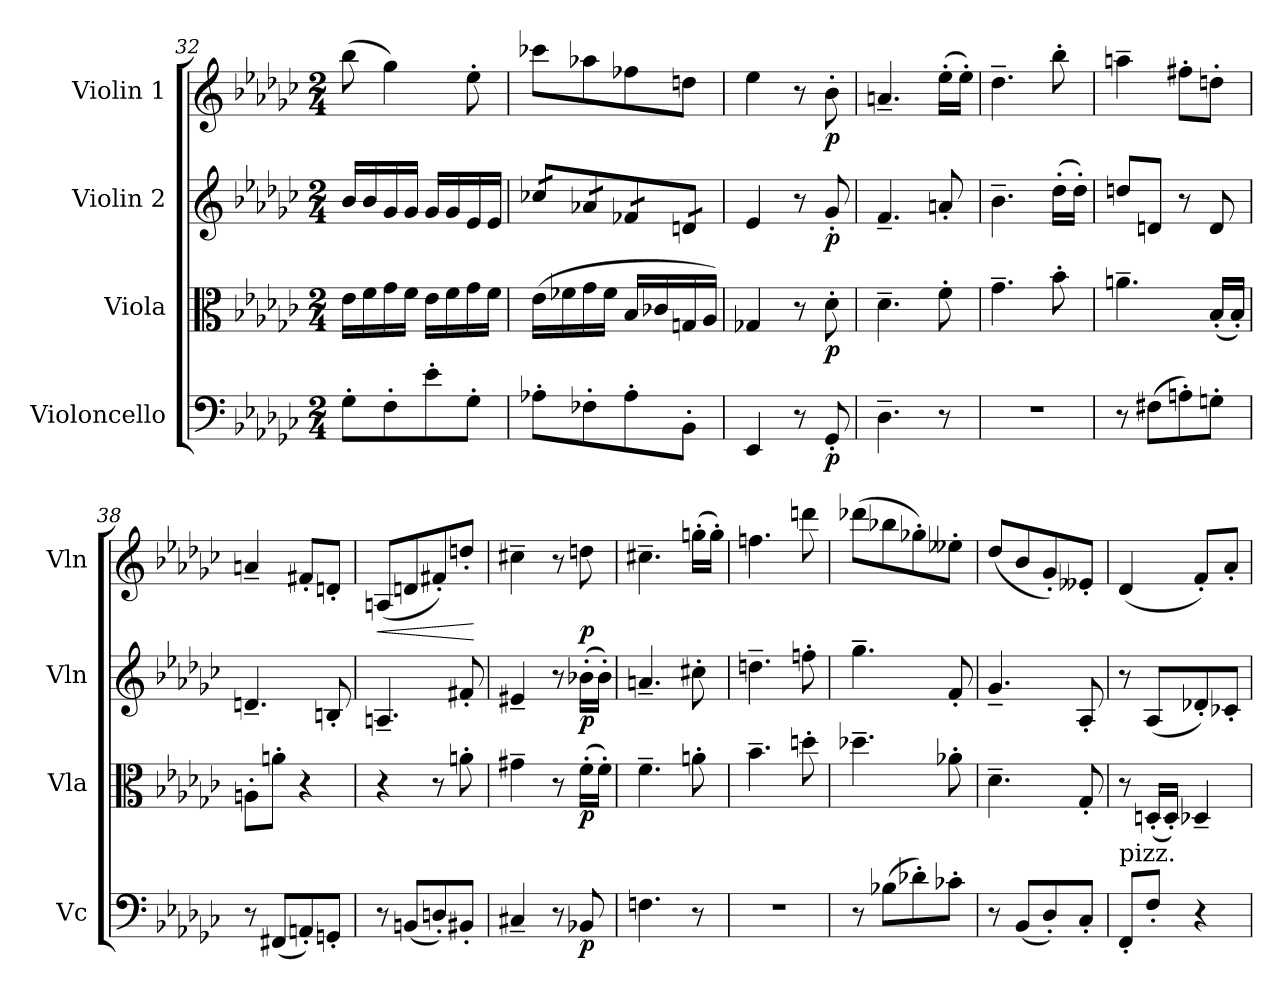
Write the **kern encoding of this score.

**kern	**dynam	**kern	**dynam	**kern	**dynam	**kern	**dynam
*part4	*part4	*part3	*part3	*part2	*part2	*part1	*part1
*staff4	*staff4	*staff3	*staff3	*staff2	*staff2	*staff1	*staff1
*I"Violoncello	*	*I"Viola	*	*I"Violin 2	*	*I"Violin 1	*
*I'Vc	*	*I'Vla	*	*I'Vln	*	*I'Vln	*
*clefF4	*	*clefC3	*	*clefG2	*	*clefG2	*
*k[b-e-a-d-g-c-]	*	*k[b-e-a-d-g-c-]	*	*k[b-e-a-d-g-c-]	*	*k[b-e-a-d-g-c-]	*
*M2/4	*	*M2/4	*	*M2/4	*	*M2/4	*
=32	=32	=32	=32	=32	=32	=32	=32
8G-'\L	.	16e-\LL	.	16b-/LL	.	(8bb-\	.
.	.	16f\	.	16b-/	.	.	.
8F'\	.	16g-\	.	16g-/	.	4gg-\)	.
.	.	16f\JJ	.	16g-/JJ	.	.	.
8e-'\	.	16e-\LL	.	16g-/LL	.	.	.
.	.	16f\	.	16g-/	.	.	.
8G-'\J	.	16g-\	.	16e-/	.	8ee-'\	.
.	.	16f\JJ	.	16e-/JJ	.	.	.
=33	=33	=33	=33	=33	=33	=33	=33
*	*	*	*	*tremolo	*	*	*
8A-X'\L	.	(16e-\LL	.	16cc-X/LL	.	8ccc-X\L	.
.	.	16f-X\	.	16cc-X/	.	.	.
8F-X'\	.	16g-\	.	16a-X/	.	8aa-X\	.
.	.	16f-\JJ	.	16a-X/	.	.	.
8A-'\	.	16B-/LL	.	16f-X/	.	8ff-X\	.
.	.	16c-X/	.	16f-X/	.	.	.
8BB-'\J	.	16Gn/	.	16dn/	.	8ddn\J	.
.	.	16A-/JJ)	.	16dn/JJ	.	.	.
*	*	*	*	*Xtremolo	*	*	*
=34	=34	=34	=34	=34	=34	=34	=34
4EE-/	.	4G-X/	.	4e-/	.	4ee-\	.
8r	.	8r	.	8r	.	8r	.
!	!LO:DY:b	!	!LO:DY:b	!	!LO:DY:b	!	!LO:DY:b
8GG-'/	p	8d-'\	p	8g-'/	p	8b-'\	p
=35	=35	=35	=35	=35	=35	=35	=35
4.D-~\	.	4.d-~\	.	4.f~/	.	4.an~/	.
8r	.	8f'\	.	8an'/	.	(16ee-'\LL	.
.	.	.	.	.	.	16ee-'\JJ)	.
!!LO:PB:g=z
=36	=36	=36	=36	=36	=36	=36	=36
2r	.	4.g-~\	.	4.b-~\	.	4.dd-~\	.
.	.	8b-'\	.	(16dd-'\LL	.	8bb-'\	.
.	.	.	.	16dd-'\JJ)	.	.	.
=37	=37	=37	=37	=37	=37	=37	=37
8r	.	4.an~\	.	8ddn/L	.	4aan~\	.
(8F#X\L	.	.	.	8dn/J	.	.	.
8An'\)	.	.	.	8r	.	8ff#X'\L	.
8Gn'\J	.	(16B-'/LL	.	8d/	.	8ddn'\J	.
.	.	16B-'/JJ)	.	.	.	.	.
=38	=38	=38	=38	=38	=38	=38	=38
8r	.	8An'\L	.	4.dn~/	.	4an~/	.
(8FF#X/L	.	8an'\J	.	.	.	.	.
8AAn'/)	.	4r	.	.	.	8f#X'/L	.
8GGn'/J	.	.	.	8Bn'/	.	8dn'/J	.
=39	=39	=39	=39	=39	=39	=39	=39
!	!	!	!	!	!	!	!LO:HP:b
8r	.	4r	.	4.An~/	.	(8An/L	<
(8BBn/L	.	.	.	.	.	8dn/	.
8Dn'/)	.	8r	.	.	.	8f#X'/)	.
8BB#X'/J	.	8an'\	.	8f#X'/	.	8ddn'/J	.
.	.	.	.	.	.	.	[
=40	=40	=40	=40	=40	=40	=40	=40
4C#X~/	.	4g#X~\	.	4e#X~/	.	4cc#X~\	.
8r	.	8r	.	8r	.	8r	.
!	!LO:DY:b	!	!LO:DY:b	!	!LO:DY:b	!	!LO:DY:b
8BB-X/	p	(16f'\LL	p	(16b-X'\LL	p	8ddn\	p
.	.	16f'\JJ)	.	16b-'\JJ)	.	.	.
=41	=41	=41	=41	=41	=41	=41	=41
4.Fn\	.	4.f~\	.	4.an~/	.	4.cc#X~\	.
8r	.	8an'\	.	8cc#X'\	.	(16ggn'\LL	.
.	.	.	.	.	.	16gg'\JJ)	.
=42	=42	=42	=42	=42	=42	=42	=42
2r	.	4.b-~\	.	4.ddn~\	.	4.ffn\	.
.	.	8ddn'\	.	8ffn'\	.	8dddn\	.
=43	=43	=43	=43	=43	=43	=43	=43
8r	.	4.dd-X~\	.	4.gg-~\	.	(8ddd-X\L	.
(8B-X\L	.	.	.	.	.	8bb-X\	.
8d-X'\)	.	.	.	.	.	8gg-X'\)	.
8c-X'\J	.	8a-X'\	.	8f'/	.	8ee--X'\J	.
=44	=44	=44	=44	=44	=44	=44	=44
8r	.	4.d-~\	.	4.g-~/	.	(8dd-/L	.
(8BB-/L	.	.	.	.	.	8b-/	.
8D-'/)	.	.	.	.	.	8g-'/)	.
8C-'/J	.	8G-'/	.	8A-'/	.	8e--X'/J	.
!!LO:PB:g=z
=45	=45	=45	=45	=45	=45	=45	=45
!LO:TX:a:t=pizz.	!	!	!	!	!	!	!
8FF'/L	.	8r	.	8r	.	(4d-/	.
8F'/J	.	(16Dn'/LL	.	(8A-/L	.	.	.
.	.	16D'/JJ)	.	.	.	.	.
4r	.	4D-X~/	.	8d-X'/)	.	8f'/L)	.
.	.	.	.	8c-X'/J	.	8a-'/J	.
=	=	=	=	=	=	=	=
*-	*-	*-	*-	*-	*-	*-	*-
